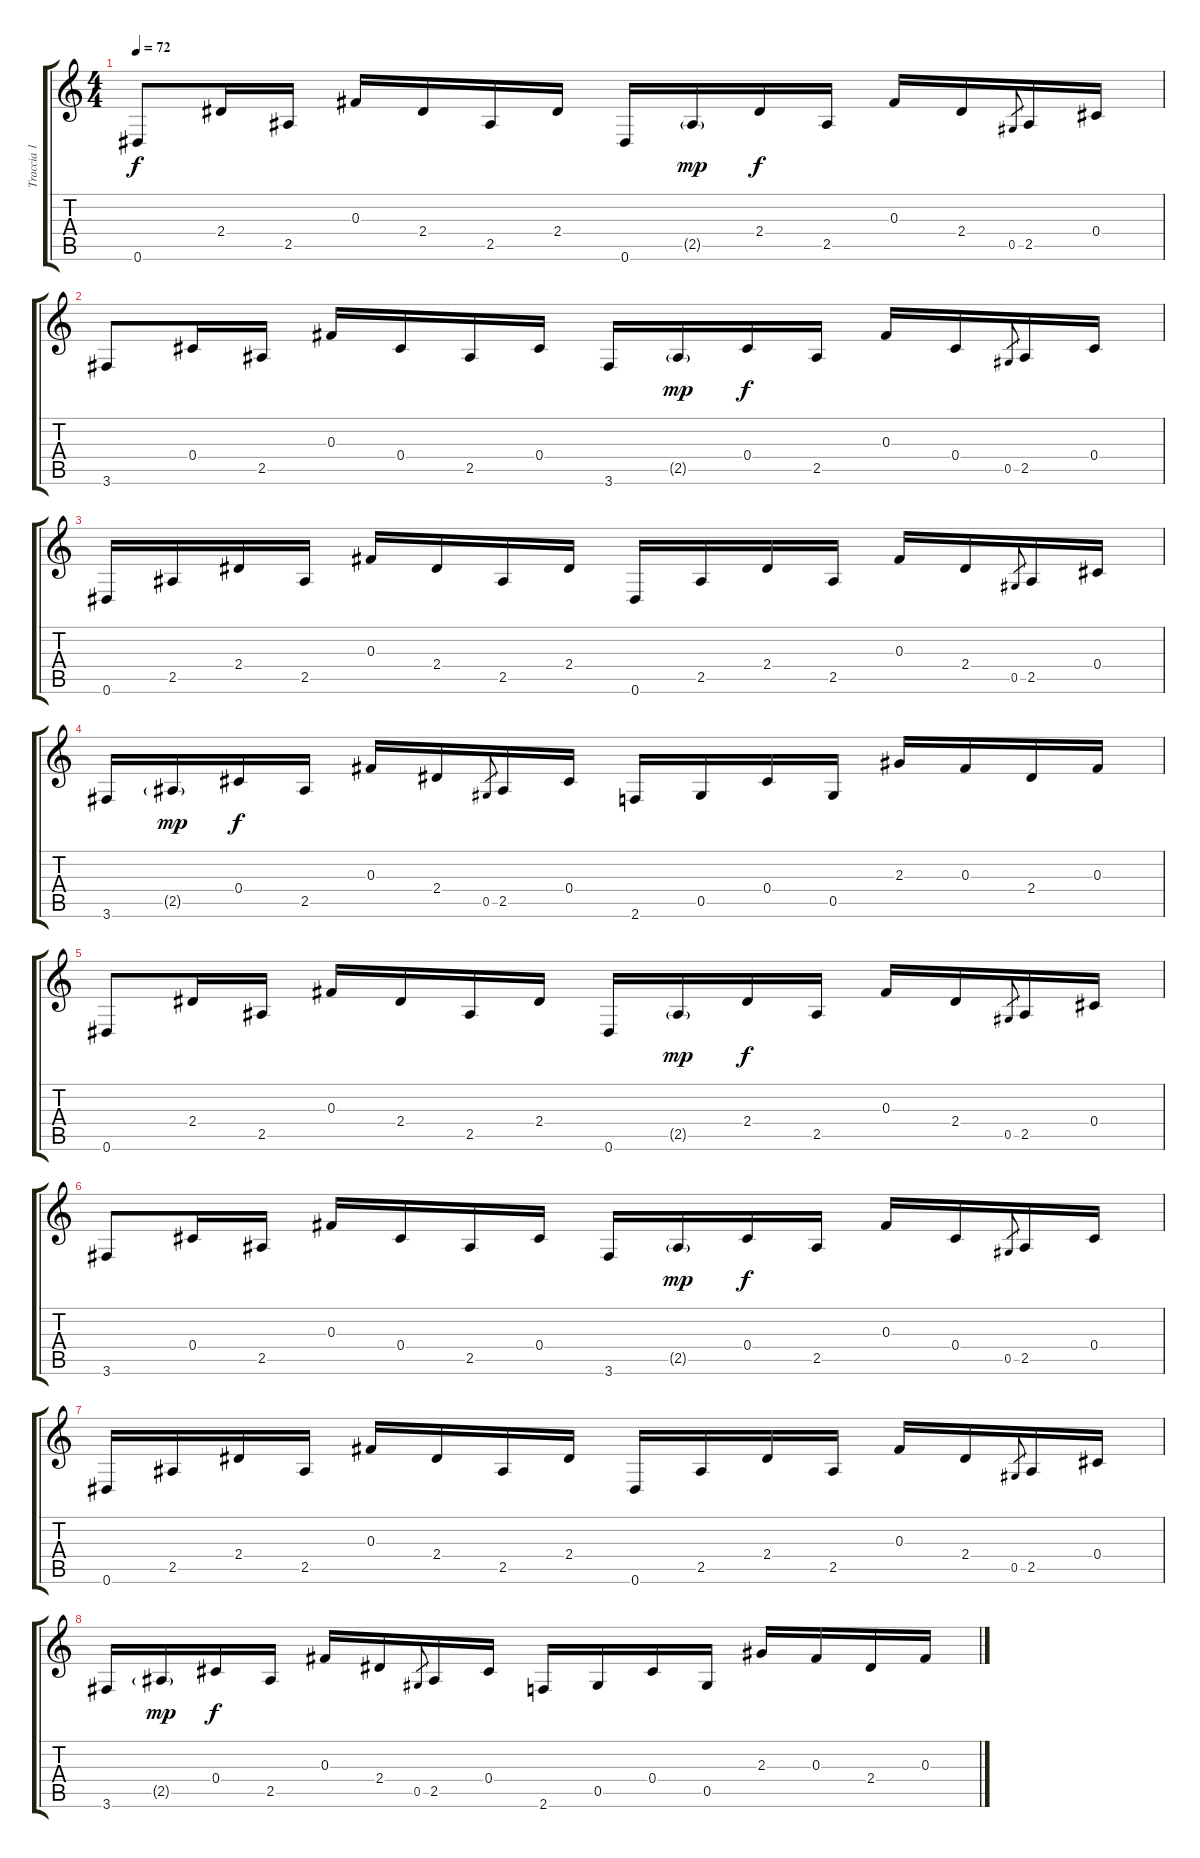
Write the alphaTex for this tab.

\track ("Traccia 1" "Traccia 1") {instrument acousticguitarsteel}
\staff {score tabs}
\tuning (Eb4 Bb3 Gb3 Db3 Ab2 Eb2) {hide}
\ts (4 4)
\tempo 72
\clef g2
\ks c
0.6.8{dy f instrument acousticguitarsteel} 2.4.16 2.5.16 0.3.16 2.4.16 2.5.16 2.4.16 0.6.16 2.5{g}.16{dy mp} 2.4.16{dy f} 2.5.16 0.3.16 2.4.16 0.5.8{gr} 2.5.16 0.4.16 |
3.6.8 0.4.16 2.5.16 0.3.16 0.4.16 2.5.16 0.4.16 3.6.16 2.5{g}.16{dy mp} 0.4.16{dy f} 2.5.16 0.3.16 0.4.16 0.5.8{gr} 2.5.16 0.4.16 |
0.6.16 2.5.16 2.4.16 2.5.16 0.3.16 2.4.16 2.5.16 2.4.16 0.6.16 2.5.16 2.4.16 2.5.16 0.3.16 2.4.16 0.5.8{gr} 2.5.16 0.4.16 |
3.6.16 2.5{g}.16{dy mp} 0.4.16{dy f} 2.5.16 0.3.16 2.4.16 0.5.8{gr} 2.5.16 0.4.16 2.6.16 0.5.16 0.4.16 0.5.16 2.3.16 0.3.16 2.4.16 0.3.16 |
0.6.8 2.4.16 2.5.16 0.3.16 2.4.16 2.5.16 2.4.16 0.6.16 2.5{g}.16{dy mp} 2.4.16{dy f} 2.5.16 0.3.16 2.4.16 0.5.8{gr} 2.5.16 0.4.16 |
3.6.8 0.4.16 2.5.16 0.3.16 0.4.16 2.5.16 0.4.16 3.6.16 2.5{g}.16{dy mp} 0.4.16{dy f} 2.5.16 0.3.16 0.4.16 0.5.8{gr} 2.5.16 0.4.16 |
0.6.16 2.5.16 2.4.16 2.5.16 0.3.16 2.4.16 2.5.16 2.4.16 0.6.16 2.5.16 2.4.16 2.5.16 0.3.16 2.4.16 0.5.8{gr} 2.5.16 0.4.16 |
3.6.16 2.5{g}.16{dy mp} 0.4.16{dy f} 2.5.16 0.3.16 2.4.16 0.5.8{gr} 2.5.16 0.4.16 2.6.16 0.5.16 0.4.16 0.5.16 2.3.16 0.3.16 2.4.16 0.3.16
